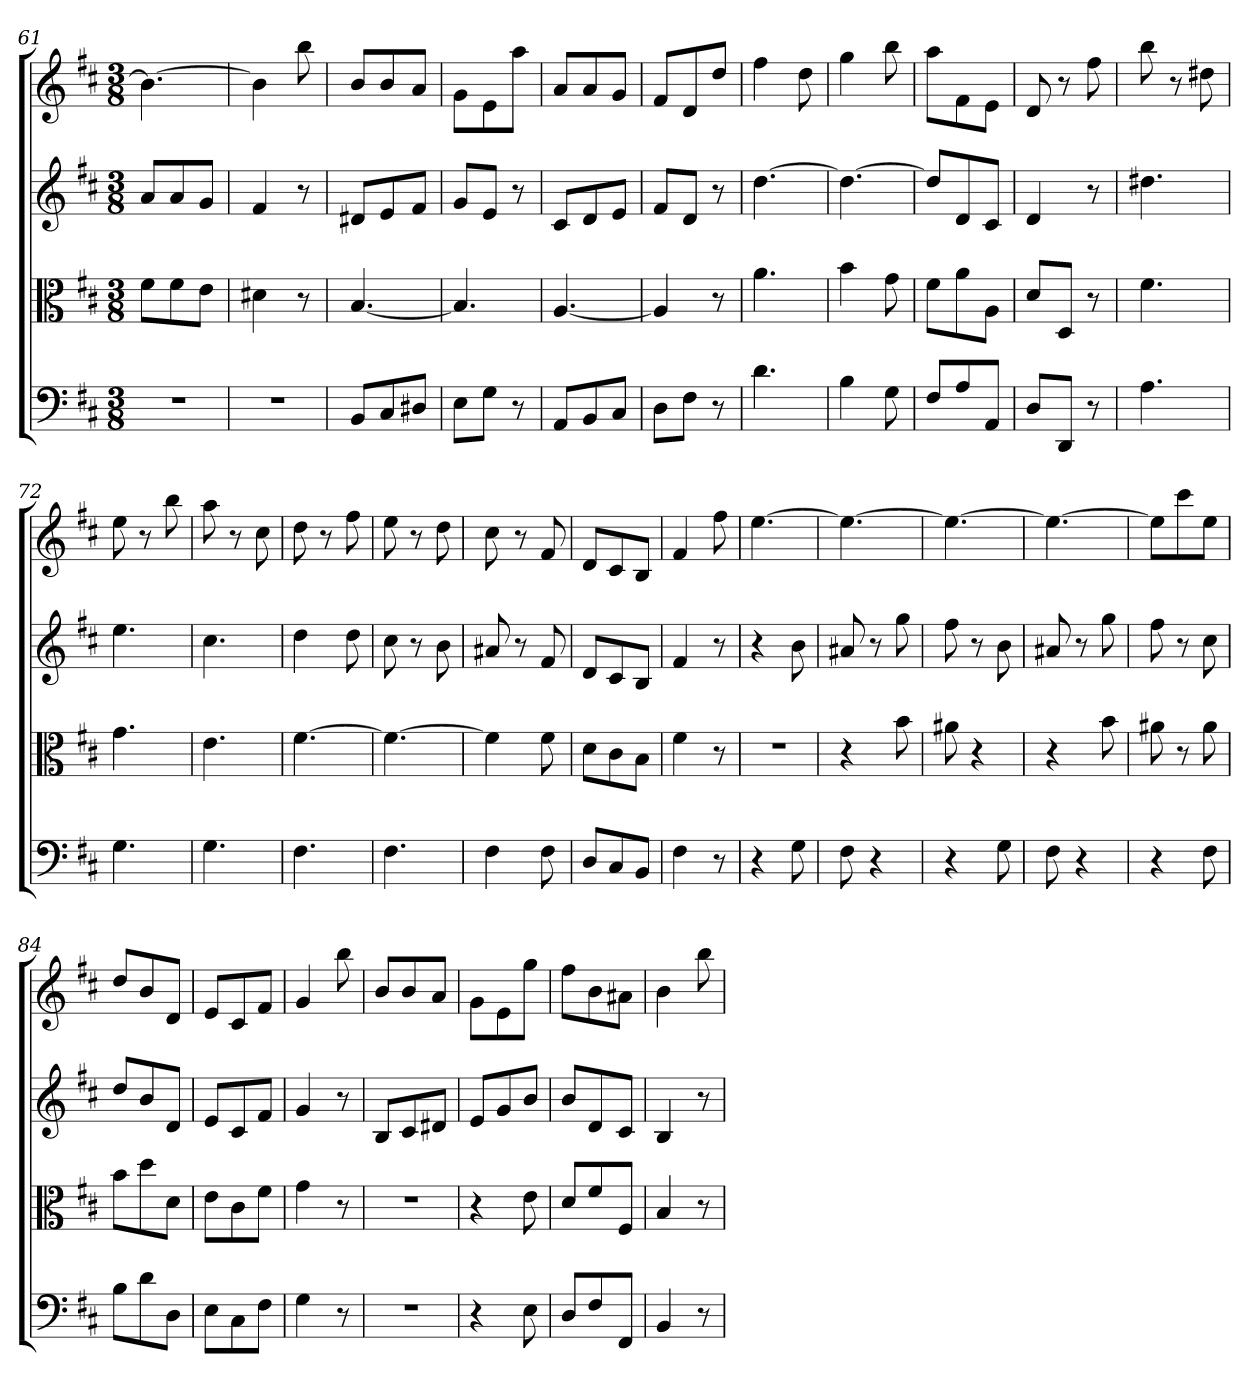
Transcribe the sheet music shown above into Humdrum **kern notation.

**kern	**kern	**kern	**kern
*part4	*part3	*part2	*part1
*staff4	*staff3	*staff2	*staff1
*clefF4	*clefC3	*clefG2	*clefG2
*k[f#c#]	*k[f#c#]	*k[f#c#]	*k[f#c#]
*D:	*D:	*D:	*D:
*M3/8	*M3/8	*M3/8	*M3/8
=61	=61	=61	=61
4.r	8f#\L	8a/L	4.b_
.	8f#\	8a/	.
.	8e\J	8g/J	.
=62	=62	=62	=62
4.r	4d#X	4f#	4b]
.	8r	8r	8bb
=63	=63	=63	=63
8BB/L	[4.B	8d#X/L	8b/L
8C#/	.	8e/	8b/
8D#X/J	.	8f#/J	8a/J
=64	=64	=64	=64
8E\L	4.B]	8g/L	8g\L
8G\J	.	8e/J	8e\
8r	.	8r	8aa\J
=65	=65	=65	=65
8AA/L	[4.A	8c#/L	8a/L
8BB/	.	8d/	8a/
8C#/J	.	8e/J	8g/J
=66	=66	=66	=66
8D\L	4A]	8f#/L	8f#/L
8F#\J	.	8d/J	8d/
8r	8r	8r	8dd/J
=67	=67	=67	=67
4.d	4.a	[4.dd	4ff#
.	.	.	8dd
=68	=68	=68	=68
4B	4b	4.dd_	4gg
8G	8g	.	8bb
=69	=69	=69	=69
8F#/L	8f#\L	8dd/L]	8aa\L
8A/	8a\	8d/	8f#\
8AA/J	8A\J	8c#/J	8e\J
=70	=70	=70	=70
8D/L	8d/L	4d	8d
8DD/J	8D/J	.	8r
8r	8r	8r	8ff#
=71	=71	=71	=71
4.A	4.f#	4.dd#X	8bb
.	.	.	8r
.	.	.	8dd#X
=72	=72	=72	=72
4.G	4.g	4.ee	8ee
.	.	.	8r
.	.	.	8bb
=73	=73	=73	=73
4.G	4.e	4.cc#	8aa
.	.	.	8r
.	.	.	8cc#
=74	=74	=74	=74
4.F#	[4.f#	4dd	8dd
.	.	.	8r
.	.	8dd	8ff#
=75	=75	=75	=75
4.F#	4.f#_	8cc#	8ee
.	.	8r	8r
.	.	8b	8dd
=76	=76	=76	=76
4F#	4f#]	8a#X	8cc#
.	.	8r	8r
8F#	8f#	8f#	8f#
=77	=77	=77	=77
8D/L	8d\L	8d/L	8d/L
8C#/	8c#\	8c#/	8c#/
8BB/J	8B\J	8B/J	8B/J
=78	=78	=78	=78
4F#	4f#	4f#	4f#
8r	8r	8r	8ff#
=79	=79	=79	=79
4r	4.r	4r	[4.ee
8G	.	8b	.
=80	=80	=80	=80
8F#	4r	8a#X	4.ee_
4r	.	8r	.
.	8b	8gg	.
=81	=81	=81	=81
4r	8a#X	8ff#	4.ee_
.	4r	8r	.
8G	.	8b	.
=82	=82	=82	=82
8F#	4r	8a#X	4.ee_
4r	.	8r	.
.	8b	8gg	.
=83	=83	=83	=83
4r	8a#X	8ff#	8ee\L]
.	8r	8r	8ccc#\
8F#	8a#	8cc#	8ee\J
=84	=84	=84	=84
8B\L	8b\L	8dd/L	8dd/L
8d\	8dd\	8b/	8b/
8D\J	8d\J	8d/J	8d/J
=85	=85	=85	=85
8E\L	8e\L	8e/L	8e/L
8C#\	8c#\	8c#/	8c#/
8F#\J	8f#\J	8f#/J	8f#/J
=86	=86	=86	=86
4G	4g	4g	4g
8r	8r	8r	8bb
=87	=87	=87	=87
4.r	4.r	8B/L	8b/L
.	.	8c#/	8b/
.	.	8d#X/J	8a/J
=88	=88	=88	=88
4r	4r	8e/L	8g\L
.	.	8g/	8e\
8E	8e	8b/J	8gg\J
=89	=89	=89	=89
8D/L	8d/L	8b/L	8ff#\L
8F#/	8f#/	8d/	8b\
8FF#/J	8F#/J	8c#/J	8a#X\J
=90	=90	=90	=90
4BB	4B	4B	4b
8r	8r	8r	8bb
=	=	=	=
*-	*-	*-	*-
